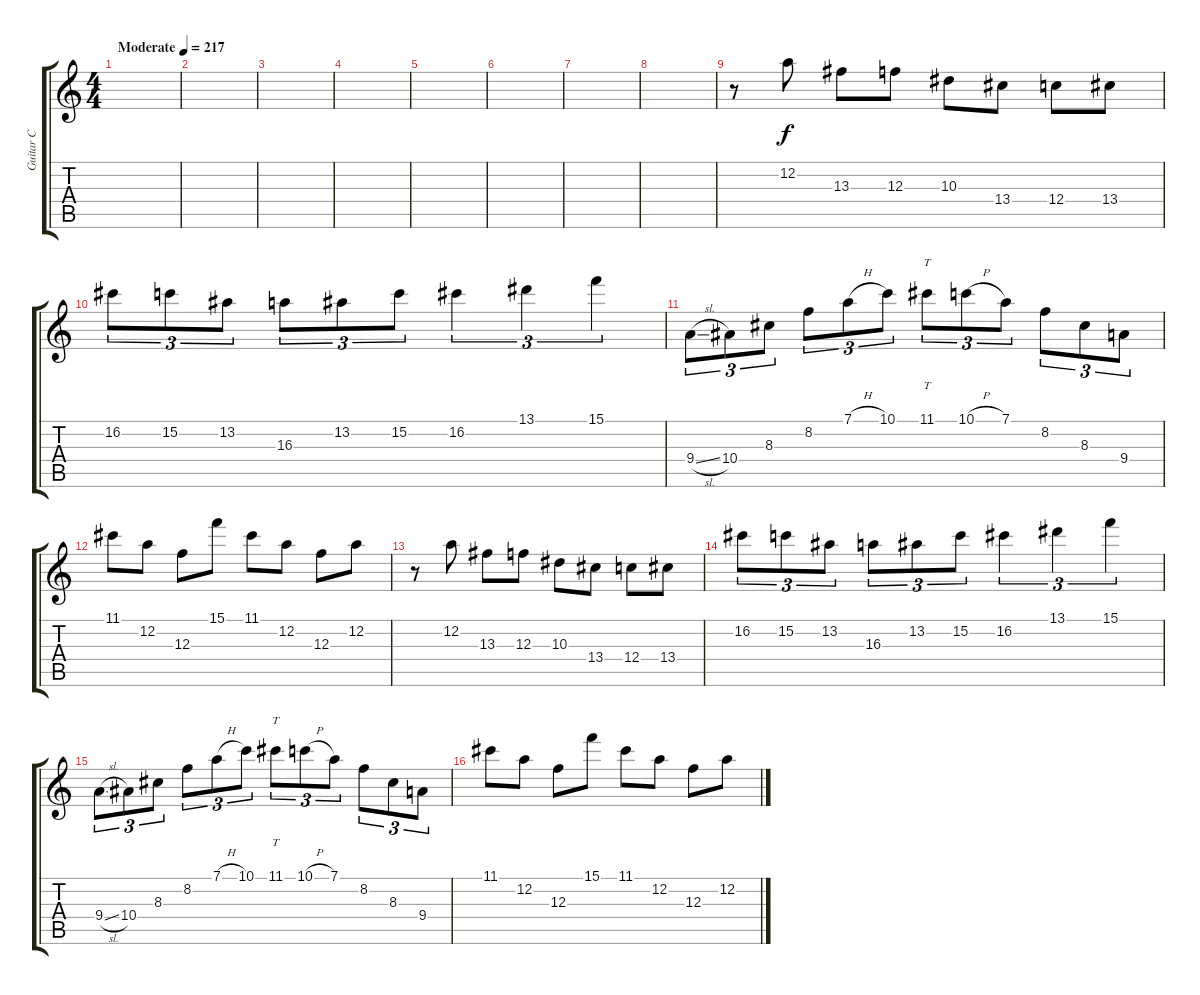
\track ("Guitar C" "Guitar C") {instrument distortionguitar}
\staff {score tabs}
\tuning (D4 A3 F3 C3 G2 C2) {hide}
\ts (4 4)
\tempo (217 "Moderate")
\clef g2
\ks c
|
|
|
|
|
|
|
|
r.8 12.2.8 13.3.8 12.3.8 10.3.8 13.4.8 12.4.8 13.4.8 |
16.2.8{tu (3 2)} 15.2.8{tu (3 2)} 13.2.8{tu (3 2)} 16.3.8{tu (3 2)} 13.2.8{tu (3 2)} 15.2.8{tu (3 2)} 16.2.4{tu (3 2)} 13.1.4{tu (3 2)} 15.1.4{tu (3 2)} |
9.4{sl}.8{tu (3 2)} 10.4.8{tu (3 2)} 8.3.8{tu (3 2)} 8.2.8{tu (3 2)} 7.1{h}.8{tu (3 2)} 10.1.8{tu (3 2)} 11.1.8{tt tu (3 2)} 10.1{h}.8{tu (3 2)} 7.1.8{tu (3 2)} 8.2.8{tu (3 2)} 8.3.8{tu (3 2)} 9.4.8{tu (3 2)} |
11.1.8 12.2.8 12.3.8 15.1.8 11.1.8 12.2.8 12.3.8 12.2.8 |
r.8 12.2.8 13.3.8 12.3.8 10.3.8 13.4.8 12.4.8 13.4.8 |
16.2.8{tu (3 2)} 15.2.8{tu (3 2)} 13.2.8{tu (3 2)} 16.3.8{tu (3 2)} 13.2.8{tu (3 2)} 15.2.8{tu (3 2)} 16.2.4{tu (3 2)} 13.1.4{tu (3 2)} 15.1.4{tu (3 2)} |
9.4{sl}.8{tu (3 2)} 10.4.8{tu (3 2)} 8.3.8{tu (3 2)} 8.2.8{tu (3 2)} 7.1{h}.8{tu (3 2)} 10.1.8{tu (3 2)} 11.1.8{tt tu (3 2)} 10.1{h}.8{tu (3 2)} 7.1.8{tu (3 2)} 8.2.8{tu (3 2)} 8.3.8{tu (3 2)} 9.4.8{tu (3 2)} |
11.1.8 12.2.8 12.3.8 15.1.8 11.1.8 12.2.8 12.3.8 12.2.8
